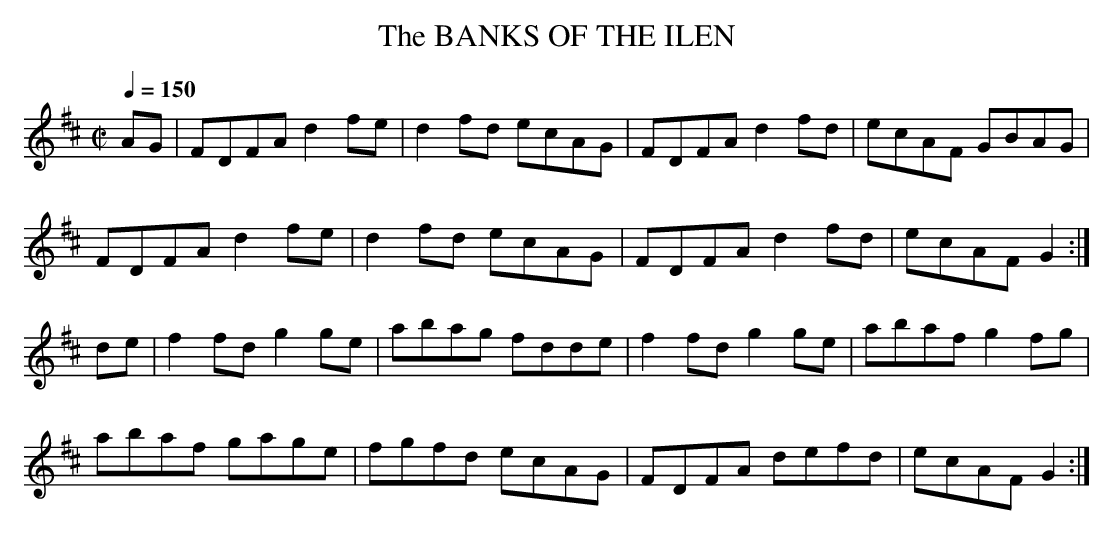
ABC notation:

X:1
T:BANKS OF THE ILEN, The
Q:1/4=150
M:C|
L:1/8
K:D
AG|FDFA d2fe|d2fd ecAG|FDFA d2fd|ecAF GBAG|
FDFA d2fe|d2fd ecAG|FDFA d2fd|ecAF G2:|
de|f2fd g2ge|abag fdde|f2fd g2ge|abaf g2fg|
abaf gage|fgfd ecAG|FDFA defd|ecAF G2:|
